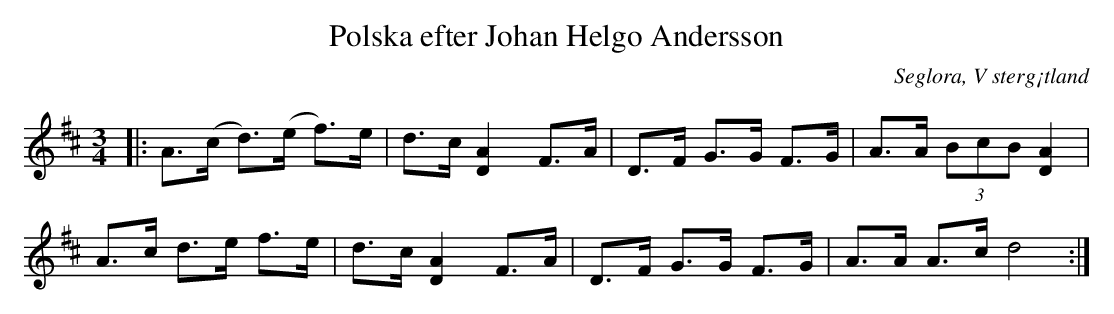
X:1
T:Polska efter Johan Helgo Andersson
O:Seglora, V sterg¡tland
M:3/4
L:1/8
K:D
|: A>(c d>)(e f>)e| d>c [A2D2] F>A | D>F G>G F>G | A>A (3BcB [A2D2] |
   A>c d>e f>e| d>c [A2D2] F>A | D>F G>G F>G | A>A A>c d4 :|
